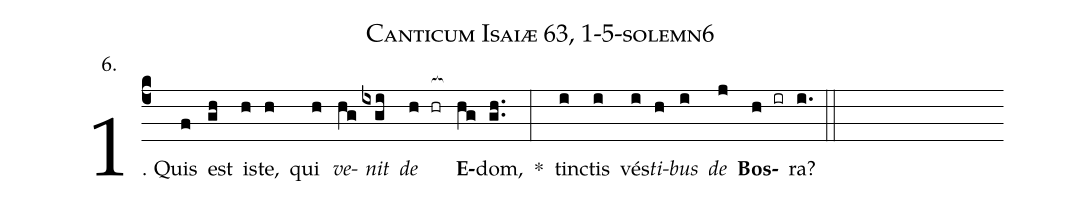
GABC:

name: Canticum Isaiæ 63, 1-5-solemn6;
annotation: 6.;
%%
(c4)1. Quis(f) est(gh) is(h)te,(h) qui(h) <i>ve</i>(hg)<i>nit</i>(ixgi) <i>de</i>(h hr[ocb:1{]) <b>E</b>(hg[ocb:0}])dom,(gh..) *(:) tinc(i)tis(i) vés(i)<i>ti</i>(h)<i>bus</i>(i) <i>de</i>(j) <b>Bos</b>(h ir)ra?(i.) (::)
